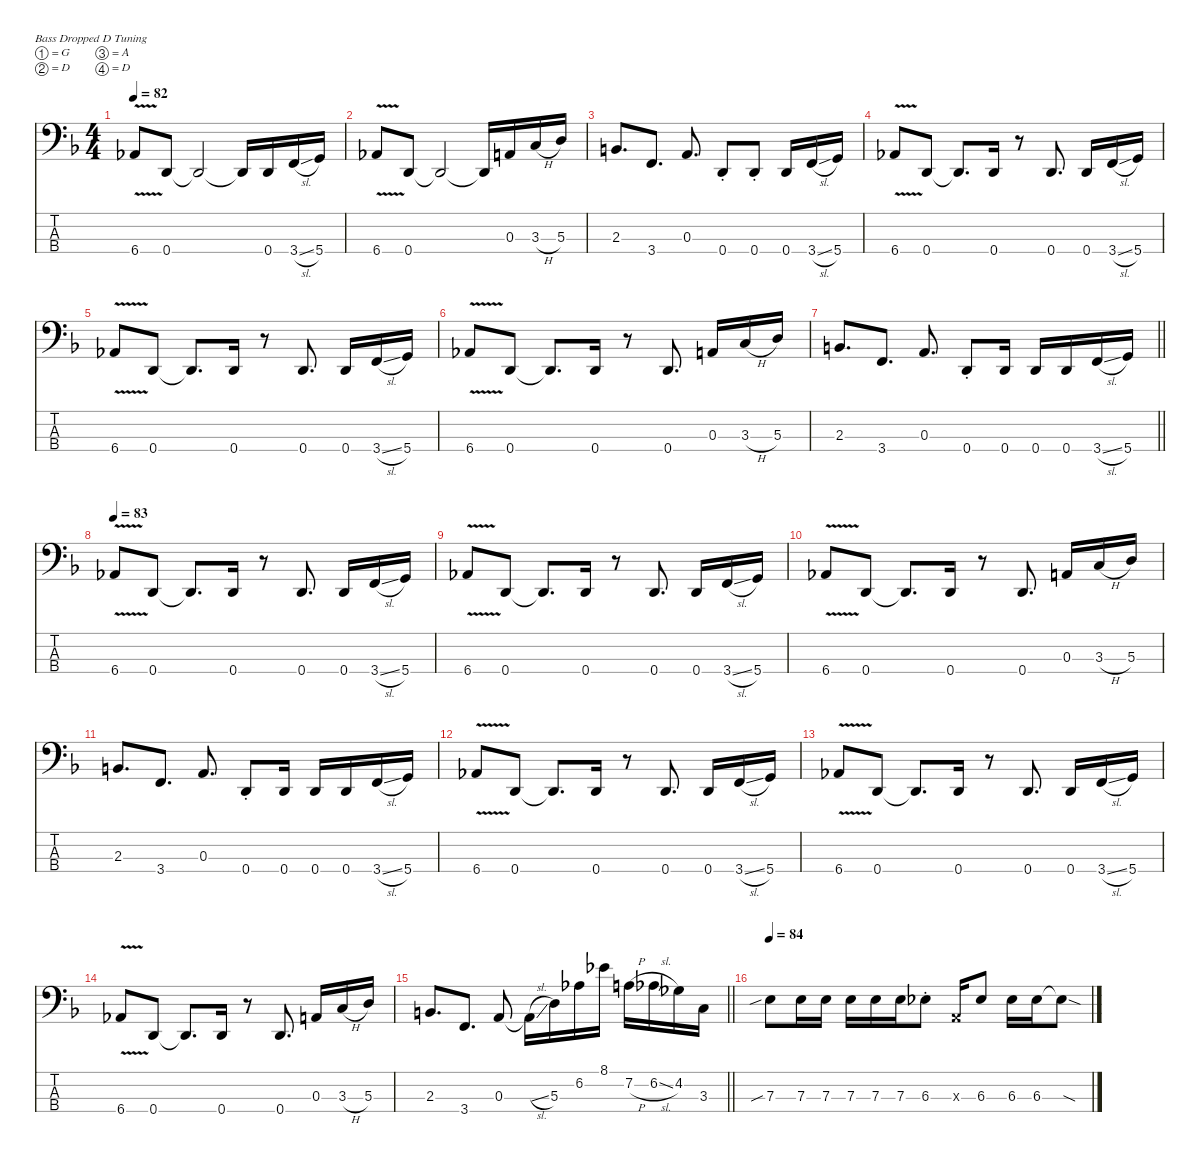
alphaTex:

\defaultSystemsLayout 4
\hideDynamics
\bracketExtendMode nobrackets
\singleTrackTrackNamePolicy hidden
\multiTrackTrackNamePolicy hidden
\otherSystemsTrackNameOrientation horizontal
\track ("Martin Mendez - Bass" "el.bs.") {defaultSystemsLayout 4 instrument electricbassfinger}
\staff {score tabs}
\tuning (G2 D2 A1 D1)
\ts (4 4)
\tempo 82
\clef f4
\ks dminor
6.4{v acc b}.8{dy f beam Up} 0.4{acc forcenatural}.8{beam Up} 0.4{t acc forcenatural}.2{beam Up} 0.4{t acc forcenatural}.16{beam Up} 0.4{acc forcenatural}.16{beam Up} 3.4{sl acc forcenatural}.16{beam Up} 5.4{acc forcenatural}.16{beam Up} |
6.4{v acc b}.8{beam Up} 0.4{acc forcenatural}.8{beam Up} 0.4{t acc forcenatural}.2{beam Up} 0.4{t acc forcenatural}.16{beam Up} 0.3{acc forcenatural}.16{beam Up} 3.3{h acc forcenatural}.16{beam Up} 5.3{acc forcenatural}.16{beam Up} |
2.3{acc forcenatural}.8{d beam Up} 3.4{acc forcenatural}.8{d beam Up} 0.3{acc forcenatural}.8{d beam Up} 0.4{st acc forcenatural}.8{beam Up} 0.4{st acc forcenatural}.8{beam Up} 0.4{acc forcenatural}.16{beam Up} 3.4{sl acc forcenatural}.16{beam Up} 5.4{acc forcenatural}.16{beam Up} |
\tempo (82 hide)
6.4{v acc b}.8{beam Up} 0.4{acc forcenatural}.8{beam Up} 0.4{t acc forcenatural}.8{d beam Up} 0.4{acc forcenatural}.16{beam Up} r.8{beam Up} 0.4{acc forcenatural}.8{d beam Up} 0.4{acc forcenatural}.16{beam Up} 3.4{sl acc forcenatural}.16{beam Up} 5.4{acc forcenatural}.16{beam Up} |
6.4{v acc b}.8{beam Up} 0.4{acc forcenatural}.8{beam Up} 0.4{t acc forcenatural}.8{d beam Up} 0.4{acc forcenatural}.16{beam Up} r.8{beam Up} 0.4{acc forcenatural}.8{d beam Up} 0.4{acc forcenatural}.16{beam Up} 3.4{sl acc forcenatural}.16{beam Up} 5.4{acc forcenatural}.16{beam Up} |
6.4{v acc b}.8{beam Up} 0.4{acc forcenatural}.8{beam Up} 0.4{t acc forcenatural}.8{d beam Up} 0.4{acc forcenatural}.16{beam Up} r.8{beam Up} 0.4{acc forcenatural}.8{d beam Up} 0.3{acc forcenatural}.16{beam Up} 3.3{h acc forcenatural}.16{beam Up} 5.3{acc forcenatural}.16{beam Up} |
\barLineRight lightlight
2.3{acc forcenatural}.8{d beam Up} 3.4{acc forcenatural}.8{d beam Up} 0.3{acc forcenatural}.8{d beam Up} 0.4{st acc forcenatural}.8{beam Up} 0.4{acc forcenatural}.16{beam Up} 0.4{acc forcenatural}.16{beam Up} 0.4{acc forcenatural}.16{beam Up} 3.4{sl acc forcenatural}.16{beam Up} 5.4{acc forcenatural}.16{beam Up} |
\tempo 83
6.4{v acc b}.8{beam Up} 0.4{acc forcenatural}.8{beam Up} 0.4{t acc forcenatural}.8{d beam Up} 0.4{acc forcenatural}.16{beam Up} r.8{beam Up} 0.4{acc forcenatural}.8{d beam Up} 0.4{acc forcenatural}.16{beam Up} 3.4{sl acc forcenatural}.16{beam Up} 5.4{acc forcenatural}.16{beam Up} |
\tempo (82 hide)
6.4{v acc b}.8{beam Up} 0.4{acc forcenatural}.8{beam Up} 0.4{t acc forcenatural}.8{d beam Up} 0.4{acc forcenatural}.16{beam Up} r.8{beam Up} 0.4{acc forcenatural}.8{d beam Up} 0.4{acc forcenatural}.16{beam Up} 3.4{sl acc forcenatural}.16{beam Up} 5.4{acc forcenatural}.16{beam Up} |
\tempo (83 hide)
6.4{v acc b}.8{beam Up} 0.4{acc forcenatural}.8{beam Up} 0.4{t acc forcenatural}.8{d beam Up} 0.4{acc forcenatural}.16{beam Up} r.8{beam Up} 0.4{acc forcenatural}.8{d beam Up} 0.3{acc forcenatural}.16{beam Up} 3.3{h acc forcenatural}.16{beam Up} 5.3{acc forcenatural}.16{beam Up} |
\tempo (82 hide)
\tempo (83 0.99375 hide)
2.3{acc forcenatural}.8{d beam Up} 3.4{acc forcenatural}.8{d beam Up} 0.3{acc forcenatural}.8{d beam Up} 0.4{st acc forcenatural}.8{beam Up} 0.4{acc forcenatural}.16{beam Up} 0.4{acc forcenatural}.16{beam Up} 0.4{acc forcenatural}.16{beam Up} 3.4{sl acc forcenatural}.16{beam Up} 5.4{acc forcenatural}.16{beam Up} |
6.4{v acc b}.8{beam Up} 0.4{acc forcenatural}.8{beam Up} 0.4{t acc forcenatural}.8{d beam Up} 0.4{acc forcenatural}.16{beam Up} r.8{beam Up} 0.4{acc forcenatural}.8{d beam Up} 0.4{acc forcenatural}.16{beam Up} 3.4{sl acc forcenatural}.16{beam Up} 5.4{acc forcenatural}.16{beam Up} |
\tempo (82 hide)
6.4{v acc b}.8{beam Up} 0.4{acc forcenatural}.8{beam Up} 0.4{t acc forcenatural}.8{d beam Up} 0.4{acc forcenatural}.16{beam Up} r.8{beam Up} 0.4{acc forcenatural}.8{d beam Up} 0.4{acc forcenatural}.16{beam Up} 3.4{sl acc forcenatural}.16{beam Up} 5.4{acc forcenatural}.16{beam Up} |
\tempo (83 hide)
6.4{v acc b}.8{beam Up} 0.4{acc forcenatural}.8{beam Up} 0.4{t acc forcenatural}.8{d beam Up} 0.4{acc forcenatural}.16{beam Up} r.8{beam Up} 0.4{acc forcenatural}.8{d beam Up} 0.3{acc forcenatural}.16{beam Up} 3.3{h acc forcenatural}.16{beam Up} 5.3{acc forcenatural}.16{beam Up} |
\tempo (82 hide)
\barLineRight lightlight
2.3{acc forcenatural}.8{d beam Up} 3.4{acc forcenatural}.8{d beam Up} 0.3{acc forcenatural}.8{beam Up} 0.3{sl t acc forcenatural}.16{beam Down} 5.3{acc forcenatural}.16{beam Down} 6.2{acc b}.16{beam Down} 8.1{acc b}.16{beam Down} 7.2{h acc forcenatural}.16{beam Down} 6.2{sl acc b}.16{beam Down} 4.2{acc b}.16{beam Down} 3.3{acc forcenatural}.16{beam Down} |
\tempo 84
7.3{sib acc forcenatural}.8{beam Down} 7.3{acc forcenatural}.16{beam Down} 7.3{acc forcenatural}.16{beam Down} 7.3{acc forcenatural}.16{beam Down} 7.3{acc forcenatural}.16{beam Down} 7.3{acc forcenatural}.16{beam Down} 6.3{st acc b}.8{beam Down} 0.3{x acc forcenatural}.16{beam Up} 6.3{acc b}.8{beam Up} 6.3{acc b}.16{beam Down} 6.3{acc b}.16{beam Down} 6.3{sod t acc b}.8{beam Down}
